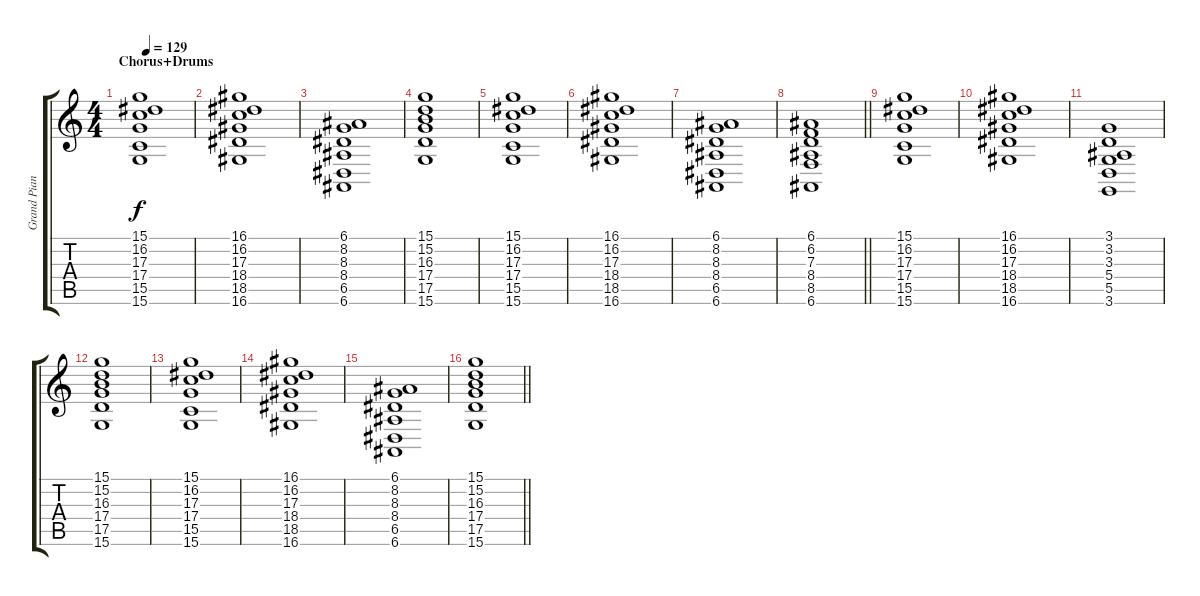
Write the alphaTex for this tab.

\track ("Grand Piano" "Grand Pian") {instrument acousticgrandpiano}
\staff {score tabs}
\tuning (E4 B3 G3 D3 A2 E2) {hide}
\ts (4 4)
\section ("" "Chorus+Drums")
\tempo 129
\clef g2
\ks c
(15.1 16.2 17.3 17.4 15.5 15.6).1{dy f} |
(16.1 16.2 17.3 18.4 18.5 16.6).1 |
(6.1 8.2 8.3 8.4 6.5 6.6).1 |
(15.1 15.2 16.3 17.4 17.5 15.6).1 |
(15.1 16.2 17.3 17.4 15.5 15.6).1 |
(16.1 16.2 17.3 18.4 18.5 16.6).1 |
(6.1 8.2 8.3 8.4 6.5 6.6).1 |
\barLineRight lightlight
(6.1 6.2 7.3 8.4 8.5 6.6).1 |
(15.1 16.2 17.3 17.4 15.5 15.6).1 |
(16.1 16.2 17.3 18.4 18.5 16.6).1 |
(3.1 3.2 3.3 5.4 5.5 3.6).1 |
(15.1 15.2 16.3 17.4 17.5 15.6).1 |
(15.1 16.2 17.3 17.4 15.5 15.6).1 |
(16.1 16.2 17.3 18.4 18.5 16.6).1 |
(6.1 8.2 8.3 8.4 6.5 6.6).1 |
\barLineRight lightlight
(15.1 15.2 16.3 17.4 17.5 15.6).1
